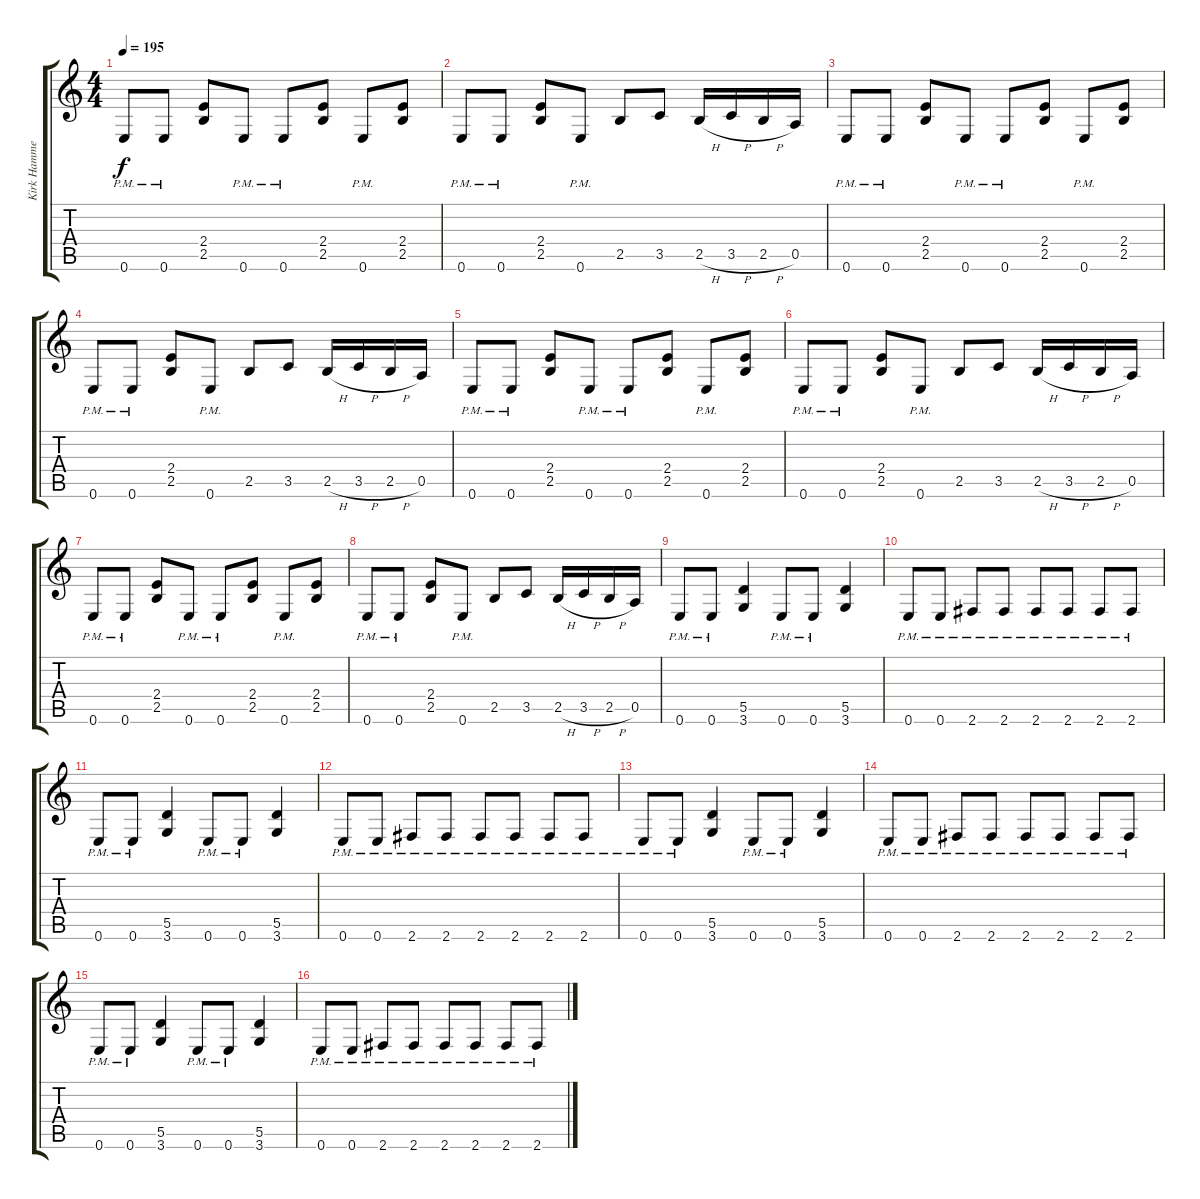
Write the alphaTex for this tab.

\track ("Kirk Hammet (Guitar)" "Kirk Hamme") {instrument distortionguitar}
\staff {score tabs}
\tuning (E4 B3 G3 D3 A2 E2) {hide}
\ts (4 4)
\tempo 195
\clef g2
\ks c
0.6{pm}.8{dy f instrument distortionguitar} 0.6{pm}.8 (2.4 2.5).8 0.6{pm}.8 0.6{pm}.8 (2.4 2.5).8 0.6{pm}.8 (2.4 2.5).8 |
0.6{pm}.8 0.6{pm}.8 (2.4 2.5).8 0.6{pm}.8 2.5.8 3.5.8 2.5{h}.16 3.5{h}.16 2.5{h}.16 0.5.16 |
0.6{pm}.8 0.6{pm}.8 (2.4 2.5).8 0.6{pm}.8 0.6{pm}.8 (2.4 2.5).8 0.6{pm}.8 (2.4 2.5).8 |
0.6{pm}.8 0.6{pm}.8 (2.4 2.5).8 0.6{pm}.8 2.5.8 3.5.8 2.5{h}.16 3.5{h}.16 2.5{h}.16 0.5.16 |
0.6{pm}.8 0.6{pm}.8 (2.4 2.5).8 0.6{pm}.8 0.6{pm}.8 (2.4 2.5).8 0.6{pm}.8 (2.4 2.5).8 |
0.6{pm}.8 0.6{pm}.8 (2.4 2.5).8 0.6{pm}.8 2.5.8 3.5.8 2.5{h}.16 3.5{h}.16 2.5{h}.16 0.5.16 |
0.6{pm}.8 0.6{pm}.8 (2.4 2.5).8 0.6{pm}.8 0.6{pm}.8 (2.4 2.5).8 0.6{pm}.8 (2.4 2.5).8 |
0.6{pm}.8 0.6{pm}.8 (2.4 2.5).8 0.6{pm}.8 2.5.8 3.5.8 2.5{h}.16 3.5{h}.16 2.5{h}.16 0.5.16 |
0.6{pm}.8 0.6{pm}.8 (5.5 3.6).4 0.6{pm}.8 0.6{pm}.8 (5.5 3.6).4 |
0.6{pm}.8 0.6{pm}.8 2.6{pm}.8 2.6{pm}.8 2.6{pm}.8 2.6{pm}.8 2.6{pm}.8 2.6{pm}.8 |
0.6{pm}.8 0.6{pm}.8 (5.5 3.6).4 0.6{pm}.8 0.6{pm}.8 (5.5 3.6).4 |
0.6{pm}.8 0.6{pm}.8 2.6{pm}.8 2.6{pm}.8 2.6{pm}.8 2.6{pm}.8 2.6{pm}.8 2.6{pm}.8 |
0.6{pm}.8 0.6{pm}.8 (5.5 3.6).4 0.6{pm}.8 0.6{pm}.8 (5.5 3.6).4 |
0.6{pm}.8 0.6{pm}.8 2.6{pm}.8 2.6{pm}.8 2.6{pm}.8 2.6{pm}.8 2.6{pm}.8 2.6{pm}.8 |
0.6{pm}.8 0.6{pm}.8 (5.5 3.6).4 0.6{pm}.8 0.6{pm}.8 (5.5 3.6).4 |
0.6{pm}.8 0.6{pm}.8 2.6{pm}.8 2.6{pm}.8 2.6{pm}.8 2.6{pm}.8 2.6{pm}.8 2.6{pm}.8
